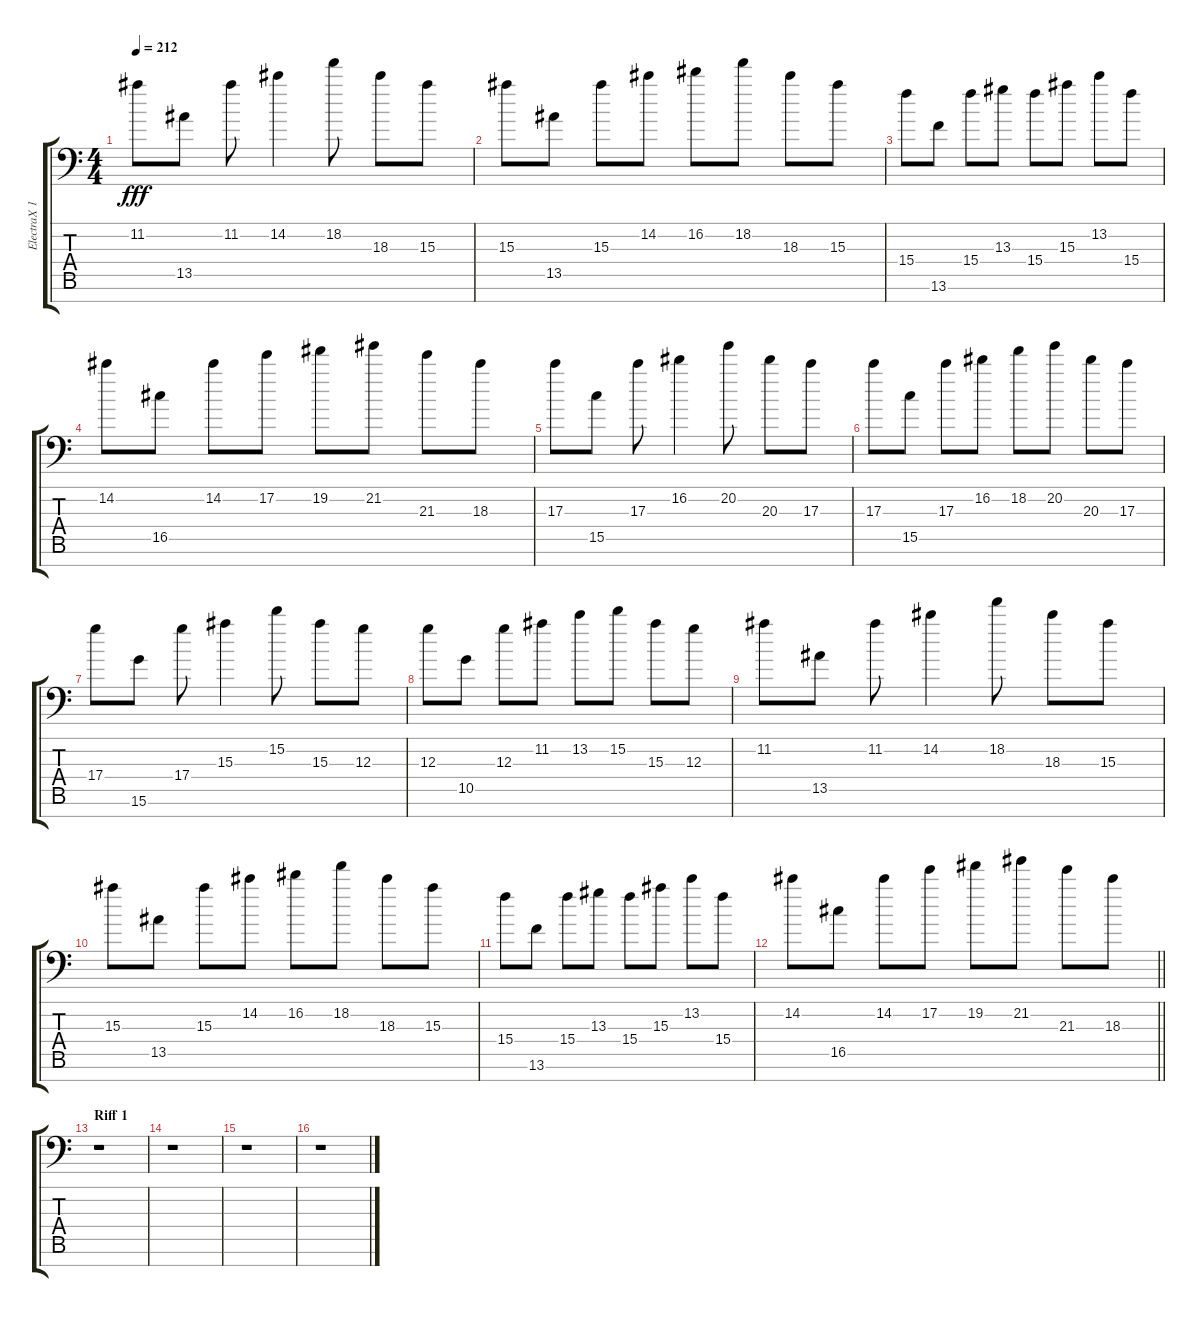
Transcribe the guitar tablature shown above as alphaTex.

\track ("ElectraX 14" "ElectraX 1") {instrument synthbass2}
\staff {score tabs}
\tuning (Bb7 B3 G3 D3 A2 E2 C-1) {hide}
\ts (4 4)
\tempo 212
\clef f4
\ks c
11.2.8{dy fff} 13.5.8 11.2.8 14.2.4 18.2.8 18.3.8 15.3.8 |
15.3.8 13.5.8 15.3.8 14.2.8 16.2.8 18.2.8 18.3.8 15.3.8 |
15.4.8 13.6.8 15.4.8 13.3.8 15.4.8 15.3.8 13.2.8 15.4.8 |
14.2.8 16.5.8 14.2.8 17.2.8 19.2.8 21.2.8 21.3.8 18.3.8 |
17.3.8 15.5.8 17.3.8 16.2.4 20.2.8 20.3.8 17.3.8 |
17.3.8 15.5.8 17.3.8 16.2.8 18.2.8 20.2.8 20.3.8 17.3.8 |
17.4.8 15.6.8 17.4.8 15.3.4 15.2.8 15.3.8 12.3.8 |
12.3.8 10.5.8 12.3.8 11.2.8 13.2.8 15.2.8 15.3.8 12.3.8 |
11.2.8 13.5.8 11.2.8 14.2.4 18.2.8 18.3.8 15.3.8 |
15.3.8 13.5.8 15.3.8 14.2.8 16.2.8 18.2.8 18.3.8 15.3.8 |
15.4.8 13.6.8 15.4.8 13.3.8 15.4.8 15.3.8 13.2.8 15.4.8 |
\barLineRight lightlight
14.2.8 16.5.8 14.2.8 17.2.8 19.2.8 21.2.8 21.3.8 18.3.8 |
\section ("" "Riff 1")
r.1 |
r.1 |
r.1 |
r.1
